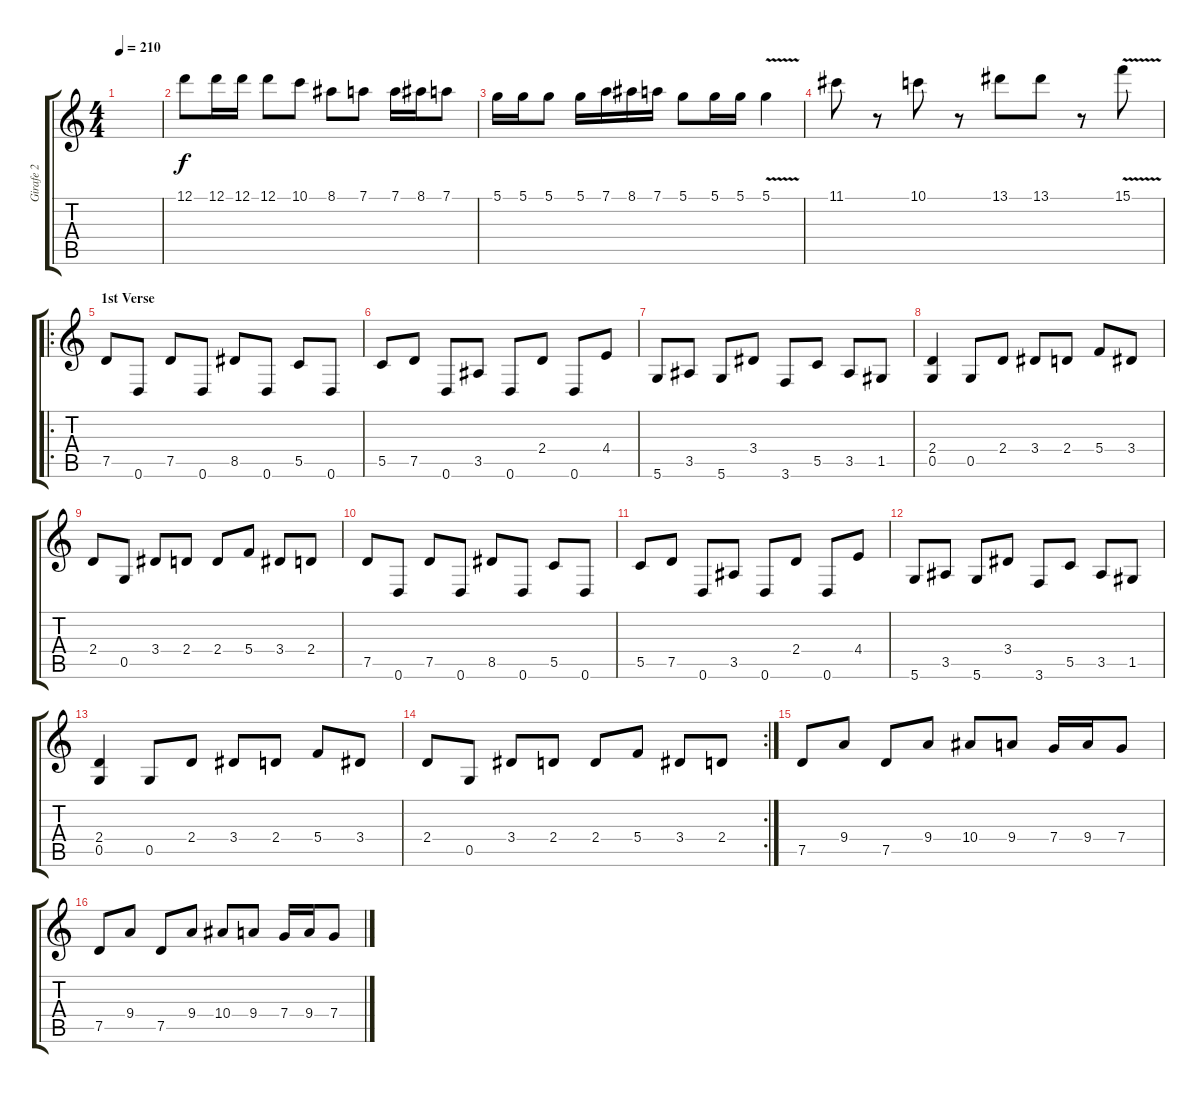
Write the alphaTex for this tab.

\track ("Girafe 2" "Girafe 2") {instrument overdrivenguitar}
\staff {score tabs}
\tuning (D4 A3 F3 C3 G2 D2) {hide}
\ts (4 4)
\tempo 210
\clef g2
\ks c
|
12.1.8 12.1.16 12.1.16 12.1.8 10.1.8 8.1.8 7.1.8 7.1.16 8.1.16 7.1.8 |
5.1.16 5.1.16 5.1.8 5.1.16 7.1.16 8.1.16 7.1.16 5.1.8 5.1.16 5.1.16 5.1{v}.4 |
11.1.8 r.8 10.1.8 r.8 13.1.8 13.1.8 r.8 15.1{v}.8 |
\ro
\section ("" "1st Verse")
7.5.8 0.6.8 7.5.8 0.6.8 8.5.8 0.6.8 5.5.8 0.6.8 |
5.5.8 7.5.8 0.6.8 3.5.8 0.6.8 2.4.8 0.6.8 4.4.8 |
5.6.8 3.5.8 5.6.8 3.4.8 3.6.8 5.5.8 3.5.8 1.5.8 |
(2.4 0.5).4 0.5.8 2.4.8 3.4.8 2.4.8 5.4.8 3.4.8 |
2.4.8 0.5.8 3.4.8 2.4.8 2.4.8 5.4.8 3.4.8 2.4.8 |
7.5.8 0.6.8 7.5.8 0.6.8 8.5.8 0.6.8 5.5.8 0.6.8 |
5.5.8 7.5.8 0.6.8 3.5.8 0.6.8 2.4.8 0.6.8 4.4.8 |
5.6.8 3.5.8 5.6.8 3.4.8 3.6.8 5.5.8 3.5.8 1.5.8 |
(2.4 0.5).4 0.5.8 2.4.8 3.4.8 2.4.8 5.4.8 3.4.8 |
\rc 2
2.4.8 0.5.8 3.4.8 2.4.8 2.4.8 5.4.8 3.4.8 2.4.8 |
7.5.8 9.4.8 7.5.8 9.4.8 10.4.8 9.4.8 7.4.16 9.4.16 7.4.8 |
7.5.8 9.4.8 7.5.8 9.4.8 10.4.8 9.4.8 7.4.16 9.4.16 7.4.8
